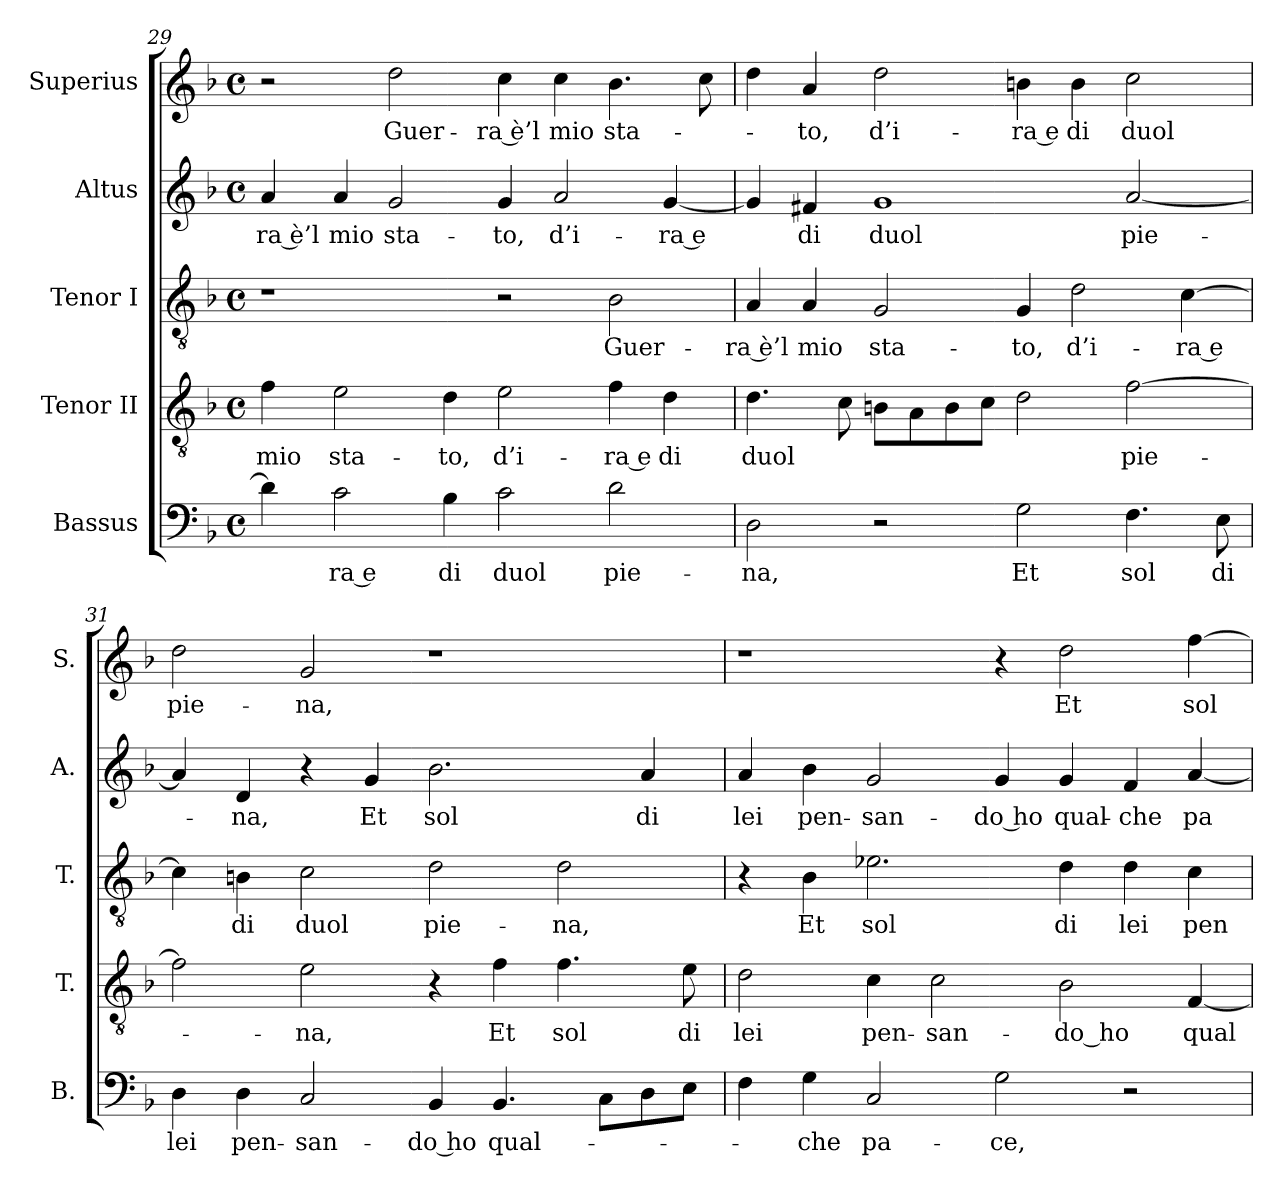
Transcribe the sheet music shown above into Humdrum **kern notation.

**kern	**text	**kern	**text	**kern	**text	**kern	**text	**kern	**text
*part5	*part5	*part4	*part4	*part3	*part3	*part2	*part2	*part1	*part1
*staff5	*staff5	*staff4	*staff4	*staff3	*staff3	*staff2	*staff2	*staff1	*staff1
*I"Bassus	*	*I"Tenor II	*	*I"Tenor I	*	*I"Altus	*	*I"Superius	*
*I'B.	*	*I'T.	*	*I'T.	*	*I'A.	*	*I'S.	*
*clefF4	*	*clefGv2	*	*clefGv2	*	*clefG2	*	*clefG2	*
*	*	*ITrd7c12	*	*ITrd7c12	*	*	*	*	*
*k[b-]	*	*k[b-]	*	*k[b-]	*	*k[b-]	*	*k[b-]	*
*F:	*	*F:	*	*F:	*	*F:	*	*F:	*
*M4/4	*	*M4/4	*	*M4/4	*	*M4/4	*	*M4/4	*
*met(c)	*	*met(c)	*	*met(c)	*	*met(c)	*	*met(c)	*
=29	=29	=29	=29	=29	=29	=29	=29	=29	=29
!	!	!	!LO:LY:b:color=#000000	!	!	!	!	!	!
!	!	!	!	!	!	!	!LO:LY:b:color=#000000	!	!
4di\]	.	4Fi\	mio	1r	.	4ai/	-ra è’l	2r	.
!	!LO:LY:b:color=#000000	!	!	!	!	!	!	!	!
!	!	!	!LO:LY:b:color=#000000	!	!	!	!	!	!
!	!	!	!	!	!	!	!LO:LY:b:color=#000000	!	!
2ci\	-ra e	2Ei\	sta-	.	.	4ai/	mio	.	.
!	!	!	!	!	!	!	!LO:LY:b:color=#000000	!	!
!	!	!	!	!	!	!	!	!	!LO:LY:b:color=#000000
.	.	.	.	.	.	2gi/	sta-	2ddi\	Guer-
!	!LO:LY:b:color=#000000	!	!	!	!	!	!	!	!
!	!	!	!LO:LY:b:color=#000000	!	!	!	!	!	!
4B-i\	di	4Di\	-to,	.	.	.	.	.	.
!	!LO:LY:b:color=#000000	!	!	!	!	!	!	!	!
!	!	!	!LO:LY:b:color=#000000	!	!	!	!	!	!
!	!	!	!	!	!	!	!LO:LY:b:color=#000000	!	!
!	!	!	!	!	!	!	!	!	!LO:LY:b:color=#000000
2ci\	duol	2Ei\	d’i-	2r	.	4gi/	-to,	4cci\	-ra è’l
!	!	!	!	!	!	!	!LO:LY:b:color=#000000	!	!
!	!	!	!	!	!	!	!	!	!LO:LY:b:color=#000000
.	.	.	.	.	.	2ai/	d’i-	4cci\	mio
!	!LO:LY:b:color=#000000	!	!	!	!	!	!	!	!
!	!	!	!LO:LY:b:color=#000000	!	!	!	!	!	!
!	!	!	!	!	!LO:LY:b:color=#000000	!	!	!	!
!	!	!	!	!	!	!	!	!	!LO:LY:b:color=#000000
2di\	pie-	4Fi\	-ra e	2BB-i\	Guer-	.	.	4.b-i\	sta-
!	!	!	!LO:LY:b:color=#000000	!	!	!	!	!	!
!	!	!	!	!	!	!	!LO:LY:b:color=#000000	!	!
.	.	4Di\	di	.	.	[<4gi/	-ra e	.	.
.	.	.	.	.	.	.	.	8cci\	.
=30	=30	=30	=30	=30	=30	=30	=30	=30	=30
!	!LO:LY:b:color=#000000	!	!	!	!	!	!	!	!
!	!	!	!LO:LY:b:color=#000000	!	!	!	!	!	!
!	!	!	!	!	!LO:LY:b:color=#000000	!	!	!	!
2Di\	-na,	4.Di\	duol	4AAi/	-ra è’l	4gi/]	.	4ddi\	.
!	!	!	!	!	!LO:LY:b:color=#000000	!	!	!	!
!	!	!	!	!	!	!	!LO:LY:b:color=#000000	!	!
!	!	!	!	!	!	!	!	!	!LO:LY:b:color=#000000
.	.	.	.	4AAi/	mio	4f#Xi/	di	4ai/	-to,
.	.	8Ci\	.	.	.	.	.	.	.
!	!	!	!	!	!LO:LY:b:color=#000000	!	!	!	!
!	!	!	!	!	!	!	!LO:LY:b:color=#000000	!	!
!	!	!	!	!	!	!	!	!	!LO:LY:b:color=#000000
2r	.	8BBni\L	.	2GGi/	sta-	1gi	duol	2ddi\	d’i-
.	.	8AAi\	.	.	.	.	.	.	.
.	.	8BBi\	.	.	.	.	.	.	.
.	.	8Ci\J	.	.	.	.	.	.	.
!	!LO:LY:b:color=#000000	!	!	!	!	!	!	!	!
!	!	!	!	!	!LO:LY:b:color=#000000	!	!	!	!
!	!	!	!	!	!	!	!	!	!LO:LY:b:color=#000000
2Gi\	Et	2Di\	.	4GGi/	-to,	.	.	4bni\	-ra e
!	!	!	!	!	!LO:LY:b:color=#000000	!	!	!	!
!	!	!	!	!	!	!	!	!	!LO:LY:b:color=#000000
.	.	.	.	2Di\	d’i-	.	.	4bi\	di
!	!LO:LY:b:color=#000000	!	!	!	!	!	!	!	!
!	!	!	!LO:LY:b:color=#000000	!	!	!	!	!	!
!	!	!	!	!	!	!	!LO:LY:b:color=#000000	!	!
!	!	!	!	!	!	!	!	!	!LO:LY:b:color=#000000
4.Fi\	sol	[>2Fi\	pie-	.	.	[<2ai/	pie-	2cci\	duol
!	!	!	!	!	!LO:LY:b:color=#000000	!	!	!	!
.	.	.	.	[>4Ci\	-ra e	.	.	.	.
!	!LO:LY:b:color=#000000	!	!	!	!	!	!	!	!
8Ei\	di	.	.	.	.	.	.	.	.
!!LO:PB:g=z
=31	=31	=31	=31	=31	=31	=31	=31	=31	=31
!	!LO:LY:b:color=#000000	!	!	!	!	!	!	!	!
!	!	!	!	!	!	!	!	!	!LO:LY:b:color=#000000
4Di\	lei	2Fi\]	.	4Ci\]	.	4ai/]	.	2ddi\	pie-
!	!LO:LY:b:color=#000000	!	!	!	!	!	!	!	!
!	!	!	!	!	!LO:LY:b:color=#000000	!	!	!	!
!	!	!	!	!	!	!	!LO:LY:b:color=#000000	!	!
4Di\	pen-	.	.	4BBni\	di	4di/	-na,	.	.
!	!LO:LY:b:color=#000000	!	!	!	!	!	!	!	!
!	!	!	!LO:LY:b:color=#000000	!	!	!	!	!	!
!	!	!	!	!	!LO:LY:b:color=#000000	!	!	!	!
!	!	!	!	!	!	!	!	!	!LO:LY:b:color=#000000
2Ci/	-san-	2Ei\	-na,	2Ci\	duol	4r	.	2gi/	-na,
!	!	!	!	!	!	!	!LO:LY:b:color=#000000	!	!
.	.	.	.	.	.	4gi/	Et	.	.
!	!LO:LY:b:color=#000000	!	!	!	!	!	!	!	!
!	!	!	!	!	!LO:LY:b:color=#000000	!	!	!	!
!	!	!	!	!	!	!	!LO:LY:b:color=#000000	!	!
4BB-i/	-do ho	4r	.	2Di\	pie-	2.b-i\	sol	1r	.
!	!LO:LY:b:color=#000000	!	!	!	!	!	!	!	!
!	!	!	!LO:LY:b:color=#000000	!	!	!	!	!	!
4.BB-i/	qual-	4Fi\	Et	.	.	.	.	.	.
!	!	!	!LO:LY:b:color=#000000	!	!	!	!	!	!
!	!	!	!	!	!LO:LY:b:color=#000000	!	!	!	!
.	.	4.Fi\	sol	2Di\	-na,	.	.	.	.
8Ci\L	.	.	.	.	.	.	.	.	.
!	!	!	!	!	!	!	!LO:LY:b:color=#000000	!	!
8Di\	.	.	.	.	.	4ai/	di	.	.
!	!	!	!LO:LY:b:color=#000000	!	!	!	!	!	!
8Ei\J	.	8Ei\	di	.	.	.	.	.	.
=32	=32	=32	=32	=32	=32	=32	=32	=32	=32
!	!	!	!LO:LY:b:color=#000000	!	!	!	!	!	!
!	!	!	!	!	!	!	!LO:LY:b:color=#000000	!	!
4Fi\	.	2Di\	lei	4r	.	4ai/	lei	1r	.
!	!LO:LY:b:color=#000000	!	!	!	!	!	!	!	!
!	!	!	!	!	!LO:LY:b:color=#000000	!	!	!	!
!	!	!	!	!	!	!	!LO:LY:b:color=#000000	!	!
4Gi\	-che	.	.	4BB-i\	Et	4b-i\	pen-	.	.
!	!LO:LY:b:color=#000000	!	!	!	!	!	!	!	!
!	!	!	!LO:LY:b:color=#000000	!	!	!	!	!	!
!	!	!	!	!	!LO:LY:b:color=#000000	!	!	!	!
!	!	!	!	!	!	!	!LO:LY:b:color=#000000	!	!
2Ci/	pa-	4Ci\	pen-	2.E-Xi\	sol	2gi/	-san-	.	.
!	!	!	!LO:LY:b:color=#000000	!	!	!	!	!	!
.	.	2Ci\	-san-	.	.	.	.	.	.
!	!LO:LY:b:color=#000000	!	!	!	!	!	!	!	!
!	!	!	!	!	!	!	!LO:LY:b:color=#000000	!	!
2Gi\	-ce,	.	.	.	.	4gi/	-do ho	4r	.
!	!	!	!LO:LY:b:color=#000000	!	!	!	!	!	!
!	!	!	!	!	!LO:LY:b:color=#000000	!	!	!	!
!	!	!	!	!	!	!	!LO:LY:b:color=#000000	!	!
!	!	!	!	!	!	!	!	!	!LO:LY:b:color=#000000
.	.	2BB-i\	-do_ho	4Di\	di	4gi/	qual-	2ddi\	Et
!	!	!	!	!	!LO:LY:b:color=#000000	!	!	!	!
!	!	!	!	!	!	!	!LO:LY:b:color=#000000	!	!
2r	.	.	.	4Di\	lei	4fi/	-che	.	.
!	!	!	!LO:LY:b:color=#000000	!	!	!	!	!	!
!	!	!	!	!	!LO:LY:b:color=#000000	!	!	!	!
!	!	!	!	!	!	!	!LO:LY:b:color=#000000	!	!
!	!	!	!	!	!	!	!	!	!LO:LY:b:color=#000000
.	.	[<4FFi/	qual-	4Ci\	pen-	[<4ai/	pa-	[>4ffi\	sol
=	=	=	=	=	=	=	=	=	=
*-	*-	*-	*-	*-	*-	*-	*-	*-	*-
